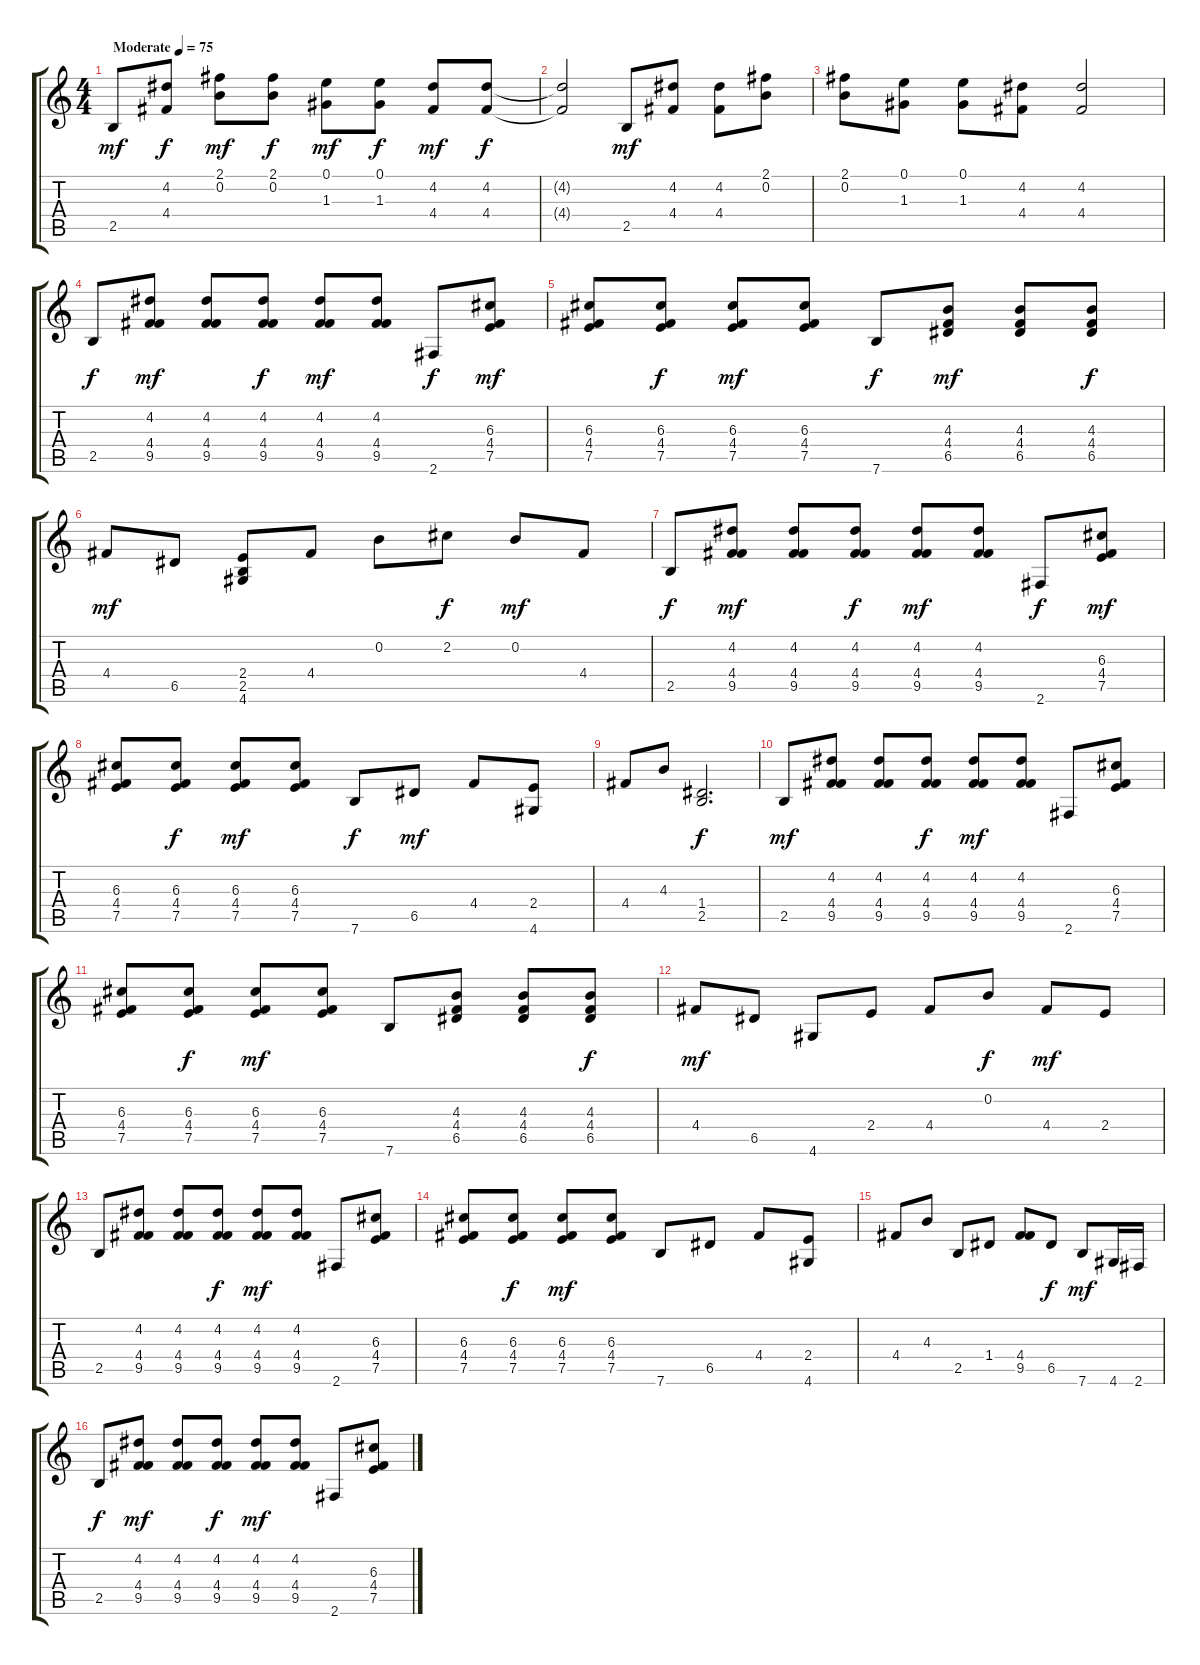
\track "" {instrument acousticguitarsteel}
\staff {score tabs}
\tuning (E4 B3 G3 D3 A2 E2) {hide}
\ts (4 4)
\tempo (75 "Moderate")
\clef g2
\ks c
2.5.8{dy mf instrument acousticguitarsteel} (4.2 4.4).8{dy f} (2.1 0.2).8{dy mf} (2.1 0.2).8{dy f} (0.1 1.3).8{dy mf} (0.1 1.3).8{dy f} (4.2 4.4).8{dy mf} (4.2 4.4).8{dy f} |
(4.2{t} 4.4{t}).2 2.5.8{dy mf} (4.2 4.4).8 (4.2 4.4).8 (2.1 0.2).8 |
(2.1 0.2).8 (0.1 1.3).8 (0.1 1.3).8 (4.2 4.4).8 (4.2 4.4).2 |
2.5.8{dy f} (4.2 4.4 9.5).8{dy mf} (4.2 4.4 9.5).8 (4.2 4.4 9.5).8{dy f} (4.2 4.4 9.5).8{dy mf} (4.2 4.4 9.5).8 2.6.8{dy f} (6.3 4.4 7.5).8{dy mf} |
(6.3 4.4 7.5).8 (6.3 4.4 7.5).8{dy f} (6.3 4.4 7.5).8{dy mf} (6.3 4.4 7.5).8 7.6.8{dy f} (4.3 4.4 6.5).8{dy mf} (4.3 4.4 6.5).8 (4.3 4.4 6.5).8{dy f} |
4.4.8{dy mf} 6.5.8 (2.4 2.5 4.6).8 4.4.8 0.2.8 2.2.8{dy f} 0.2.8{dy mf} 4.4.8 |
2.5.8{dy f} (4.2 4.4 9.5).8{dy mf} (4.2 4.4 9.5).8 (4.2 4.4 9.5).8{dy f} (4.2 4.4 9.5).8{dy mf} (4.2 4.4 9.5).8 2.6.8{dy f} (6.3 4.4 7.5).8{dy mf} |
(6.3 4.4 7.5).8 (6.3 4.4 7.5).8{dy f} (6.3 4.4 7.5).8{dy mf} (6.3 4.4 7.5).8 7.6.8{dy f} 6.5.8{dy mf} 4.4.8 (2.4 4.6).8 |
4.4.8 4.3.8 (1.4 2.5).2{d dy f} |
2.5.8{dy mf} (4.2 4.4 9.5).8 (4.2 4.4 9.5).8 (4.2 4.4 9.5).8{dy f} (4.2 4.4 9.5).8{dy mf} (4.2 4.4 9.5).8 2.6.8 (6.3 4.4 7.5).8 |
(6.3 4.4 7.5).8 (6.3 4.4 7.5).8{dy f} (6.3 4.4 7.5).8{dy mf} (6.3 4.4 7.5).8 7.6.8 (4.3 4.4 6.5).8 (4.3 4.4 6.5).8 (4.3 4.4 6.5).8{dy f} |
4.4.8{dy mf} 6.5.8 4.6.8 2.4.8 4.4.8 0.2.8{dy f} 4.4.8{dy mf} 2.4.8 |
2.5.8 (4.2 4.4 9.5).8 (4.2 4.4 9.5).8 (4.2 4.4 9.5).8{dy f} (4.2 4.4 9.5).8{dy mf} (4.2 4.4 9.5).8 2.6.8 (6.3 4.4 7.5).8 |
(6.3 4.4 7.5).8 (6.3 4.4 7.5).8{dy f} (6.3 4.4 7.5).8{dy mf} (6.3 4.4 7.5).8 7.6.8 6.5.8 4.4.8 (2.4 4.6).8 |
4.4.8 4.3.8 2.5.8 1.4.8 (4.4 9.5).8 6.5.8{dy f} 7.6.8{dy mf} 4.6.16 2.6.16 |
2.5.8{dy f} (4.2 4.4 9.5).8{dy mf} (4.2 4.4 9.5).8 (4.2 4.4 9.5).8{dy f} (4.2 4.4 9.5).8{dy mf} (4.2 4.4 9.5).8 2.6.8 (6.3 4.4 7.5).8
